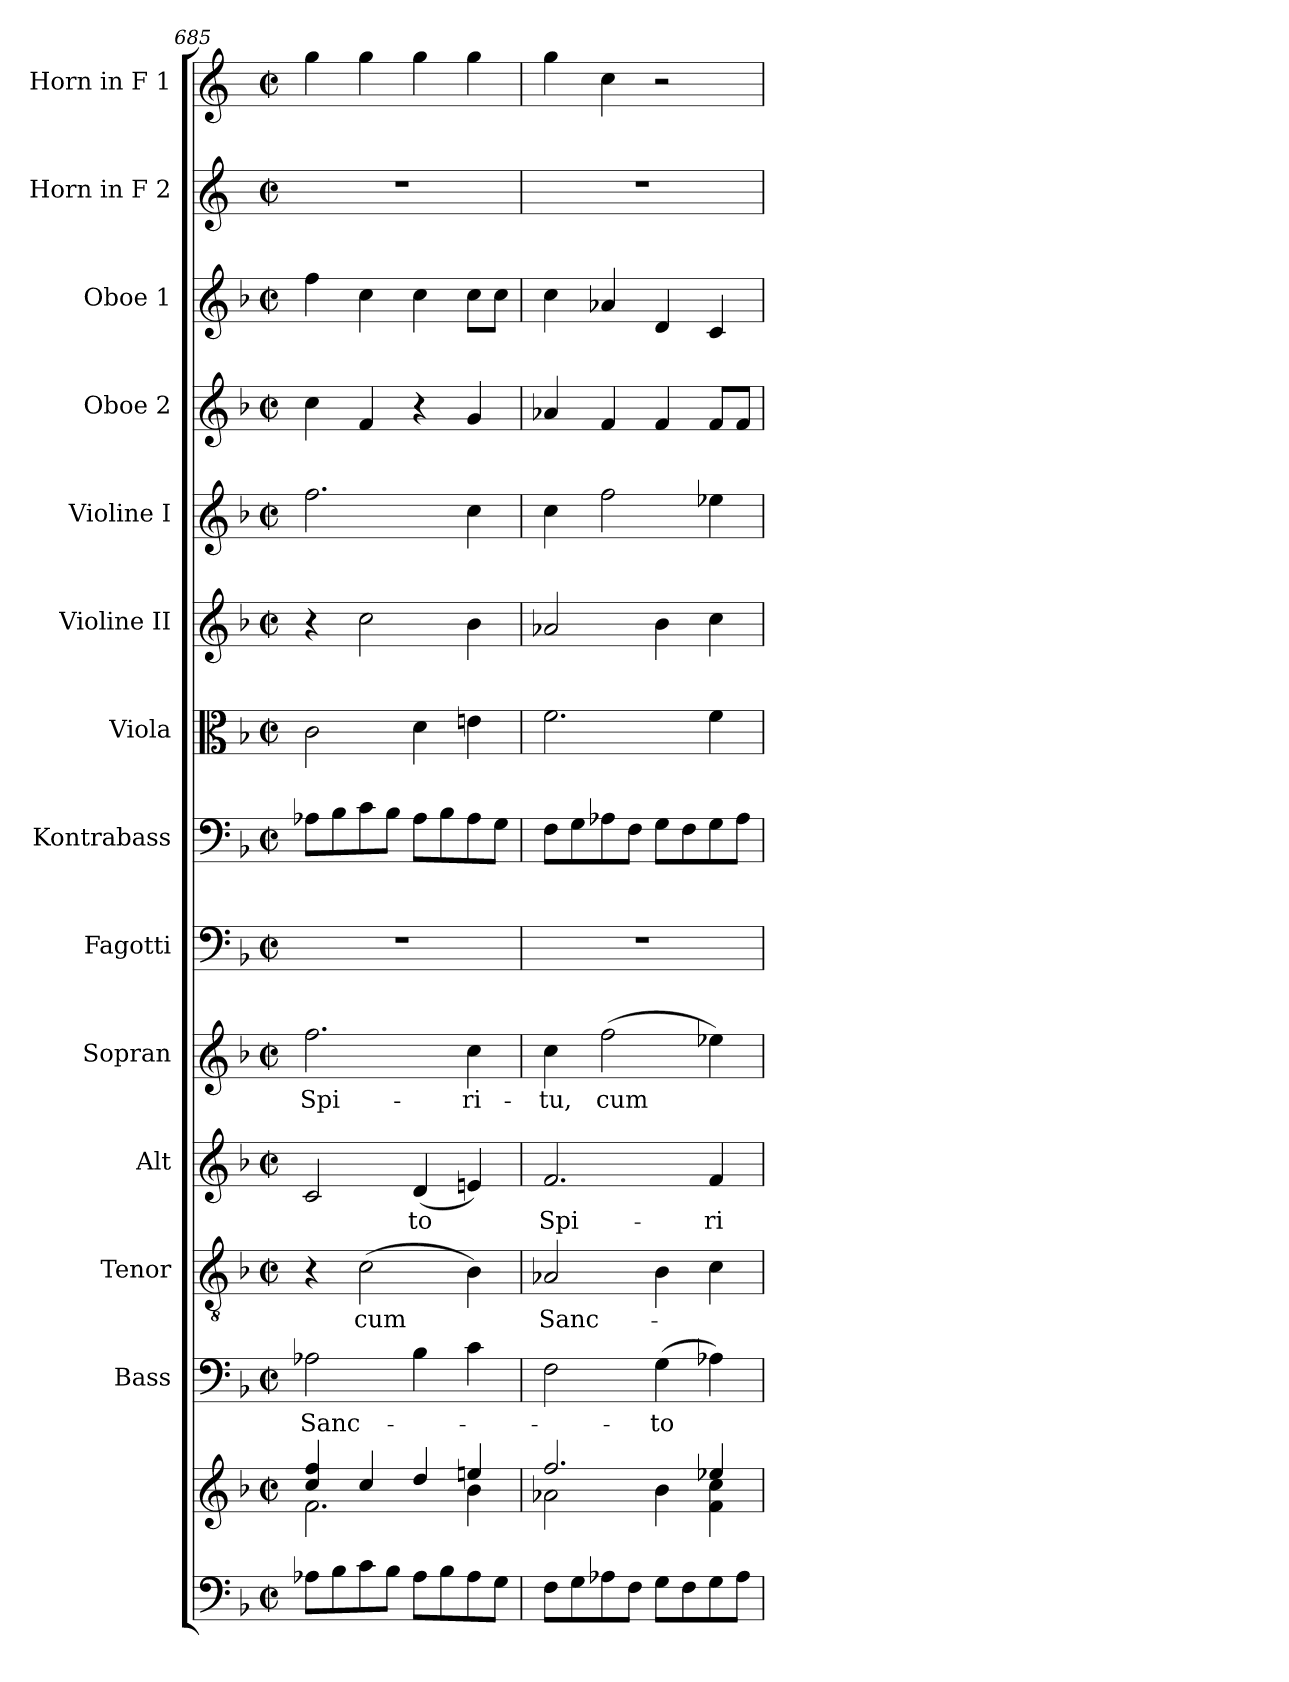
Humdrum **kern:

**kern	**kern	**kern	**text	**kern	**text	**kern	**text	**kern	**text	**kern	**kern	**kern	**kern	**kern	**kern	**kern	**kern	**kern
*part14	*part14	*part13	*part13	*part12	*part12	*part11	*part11	*part10	*part10	*part9	*part8	*part7	*part6	*part5	*part4	*part3	*part2	*part1
*staff15	*staff14	*staff13	*staff13	*staff12	*staff12	*staff11	*staff11	*staff10	*staff10	*staff9	*staff8	*staff7	*staff6	*staff5	*staff4	*staff3	*staff2	*staff1
*	*	*I"Bass	*	*I"Tenor	*	*I"Alt	*	*I"Sopran	*	*I"Fagotti	*I"Kontrabass	*I"Viola	*I"Violine II	*I"Violine I	*I"Oboe 2	*I"Oboe 1	*I"Horn in F 2	*I"Horn in F 1
*	*	*I'B.	*	*I'T.	*	*I'A.	*	*I'S.	*	*I'Fg.	*I'Kb.	*I'Vla.	*I'Vl. II	*I'Vl. I	*I'Ob. 2	*I'Ob. 1	*	*
*clefF4	*clefG2	*clefF4	*	*clefGv2	*	*clefG2	*	*clefG2	*	*clefF4	*clefF4	*clefC3	*clefG2	*clefG2	*clefG2	*clefG2	*clefG2	*clefG2
*	*	*	*	*	*	*	*	*	*	*	*ITrd7c12	*	*	*	*	*	*ITrd4c7	*ITrd4c7
*k[b-]	*k[b-]	*k[b-]	*	*k[b-]	*	*k[b-]	*	*k[b-]	*	*k[b-]	*k[b-]	*k[b-]	*k[b-]	*k[b-]	*k[b-]	*k[b-]	*k[b-]	*k[b-]
*F:	*F:	*F:	*	*F:	*	*F:	*	*F:	*	*F:	*F:	*F:	*F:	*F:	*F:	*F:	*F:	*F:
*M2/2	*M2/2	*M2/2	*	*M2/2	*	*M2/2	*	*M2/2	*	*M2/2	*M2/2	*M2/2	*M2/2	*M2/2	*M2/2	*M2/2	*M2/2	*M2/2
*met(c|)	*met(c|)	*met(c|)	*	*met(c|)	*	*met(c|)	*	*met(c|)	*	*met(c|)	*met(c|)	*met(c|)	*met(c|)	*met(c|)	*met(c|)	*met(c|)	*met(c|)	*met(c|)
=685	=685	=685	=685	=685	=685	=685	=685	=685	=685	=685	=685	=685	=685	=685	=685	=685	=685	=685
*	*^	*	*	*	*	*	*	*	*	*	*	*	*	*	*	*	*	*
!	!	!	!	!LO:LY:b	!	!	!	!	!	!LO:LY:b	!	!	!	!	!	!	!	!	!
8A-X\L	4cc/ 4ff/	2.f\	2A-X\	Sanc-	4r	.	2c/	.	2.ff\	Spi-	1r	8AA-X\L	2c\	4r	2.ff\	4cc\	4ff\	1r	4cc\
8B-\	.	.	.	.	.	.	.	.	.	.	.	8BB-\	.	.	.	.	.	.	.
!	!	!	!	!	!	!LO:LY:b	!	!	!	!	!	!	!	!	!	!	!	!	!
8c\	4cc/	.	.	.	(>2c\	cum	.	.	.	.	.	8C\	.	2cc\	.	4f/	4cc\	.	4cc\
8B-\J	.	.	.	.	.	.	.	.	.	.	.	8BB-\J	.	.	.	.	.	.	.
!	!	!	!	!	!	!	!	!LO:LY:b	!	!	!	!	!	!	!	!	!	!	!
8A-\L	4dd/	.	4B-\	.	.	.	(<4d/	-to	.	.	.	8AA-\L	4d\	.	.	4r	4cc\	.	4cc\
8B-\	.	.	.	.	.	.	.	.	.	.	.	8BB-\	.	.	.	.	.	.	.
!	!	!	!	!	!	!	!	!	!	!LO:LY:b	!	!	!	!	!	!	!	!	!
8A-\	4een/	4b-\	4c\	.	4B-\)	.	4en/)	.	4cc\	-ri-	.	8AA-\	4en\	4b-\	4cc\	4g/	8cc\L	.	4cc\
8G\J	.	.	.	.	.	.	.	.	.	.	.	8GG\J	.	.	.	.	8cc\J	.	.
!!LO:PB:g=z
=686	=686	=686	=686	=686	=686	=686	=686	=686	=686	=686	=686	=686	=686	=686	=686	=686	=686	=686	=686
!	!	!	!	!	!	!LO:LY:b	!	!LO:LY:b	!	!LO:LY:b	!	!	!	!	!	!	!	!	!
8F\L	2.ff/	2a-X\	2F\	.	2A-X/	Sanc-	2.f/	Spi-	4cc\	-tu,	1r	8FF\L	2.f\	2a-X/	4cc\	4a-X/	4cc\	1r	4cc\
8G\	.	.	.	.	.	.	.	.	.	.	.	8GG\	.	.	.	.	.	.	.
!	!	!	!	!	!	!	!	!	!	!LO:LY:b	!	!	!	!	!	!	!	!	!
8A-X\	.	.	.	.	.	.	.	.	(>2ff\	cum	.	8AA-X\	.	.	2ff\	4f/	4a-X/	.	4f\
8F\J	.	.	.	.	.	.	.	.	.	.	.	8FF\J	.	.	.	.	.	.	.
!	!	!	!	!LO:LY:b	!	!	!	!	!	!	!	!	!	!	!	!	!	!	!
8G\L	.	4b-\	(>4G\	-to	4B-\	.	.	.	.	.	.	8GG\L	.	4b-\	.	4f/	4d/	.	2r
8F\	.	.	.	.	.	.	.	.	.	.	.	8FF\	.	.	.	.	.	.	.
!	!	!	!	!	!	!	!	!LO:LY:b	!	!	!	!	!	!	!	!	!	!	!
8G\	4ee-X/	4f\ 4cc\	4A-X\)	.	4c\	.	4f/	-ri-	4ee-X\)	.	.	8GG\	4f\	4cc\	4ee-X\	8f/L	4c/	.	.
8A-\J	.	.	.	.	.	.	.	.	.	.	.	8AA-\J	.	.	.	8f/J	.	.	.
*	*v	*v	*	*	*	*	*	*	*	*	*	*	*	*	*	*	*	*	*
=	=	=	=	=	=	=	=	=	=	=	=	=	=	=	=	=	=	=
*-	*-	*-	*-	*-	*-	*-	*-	*-	*-	*-	*-	*-	*-	*-	*-	*-	*-	*-
